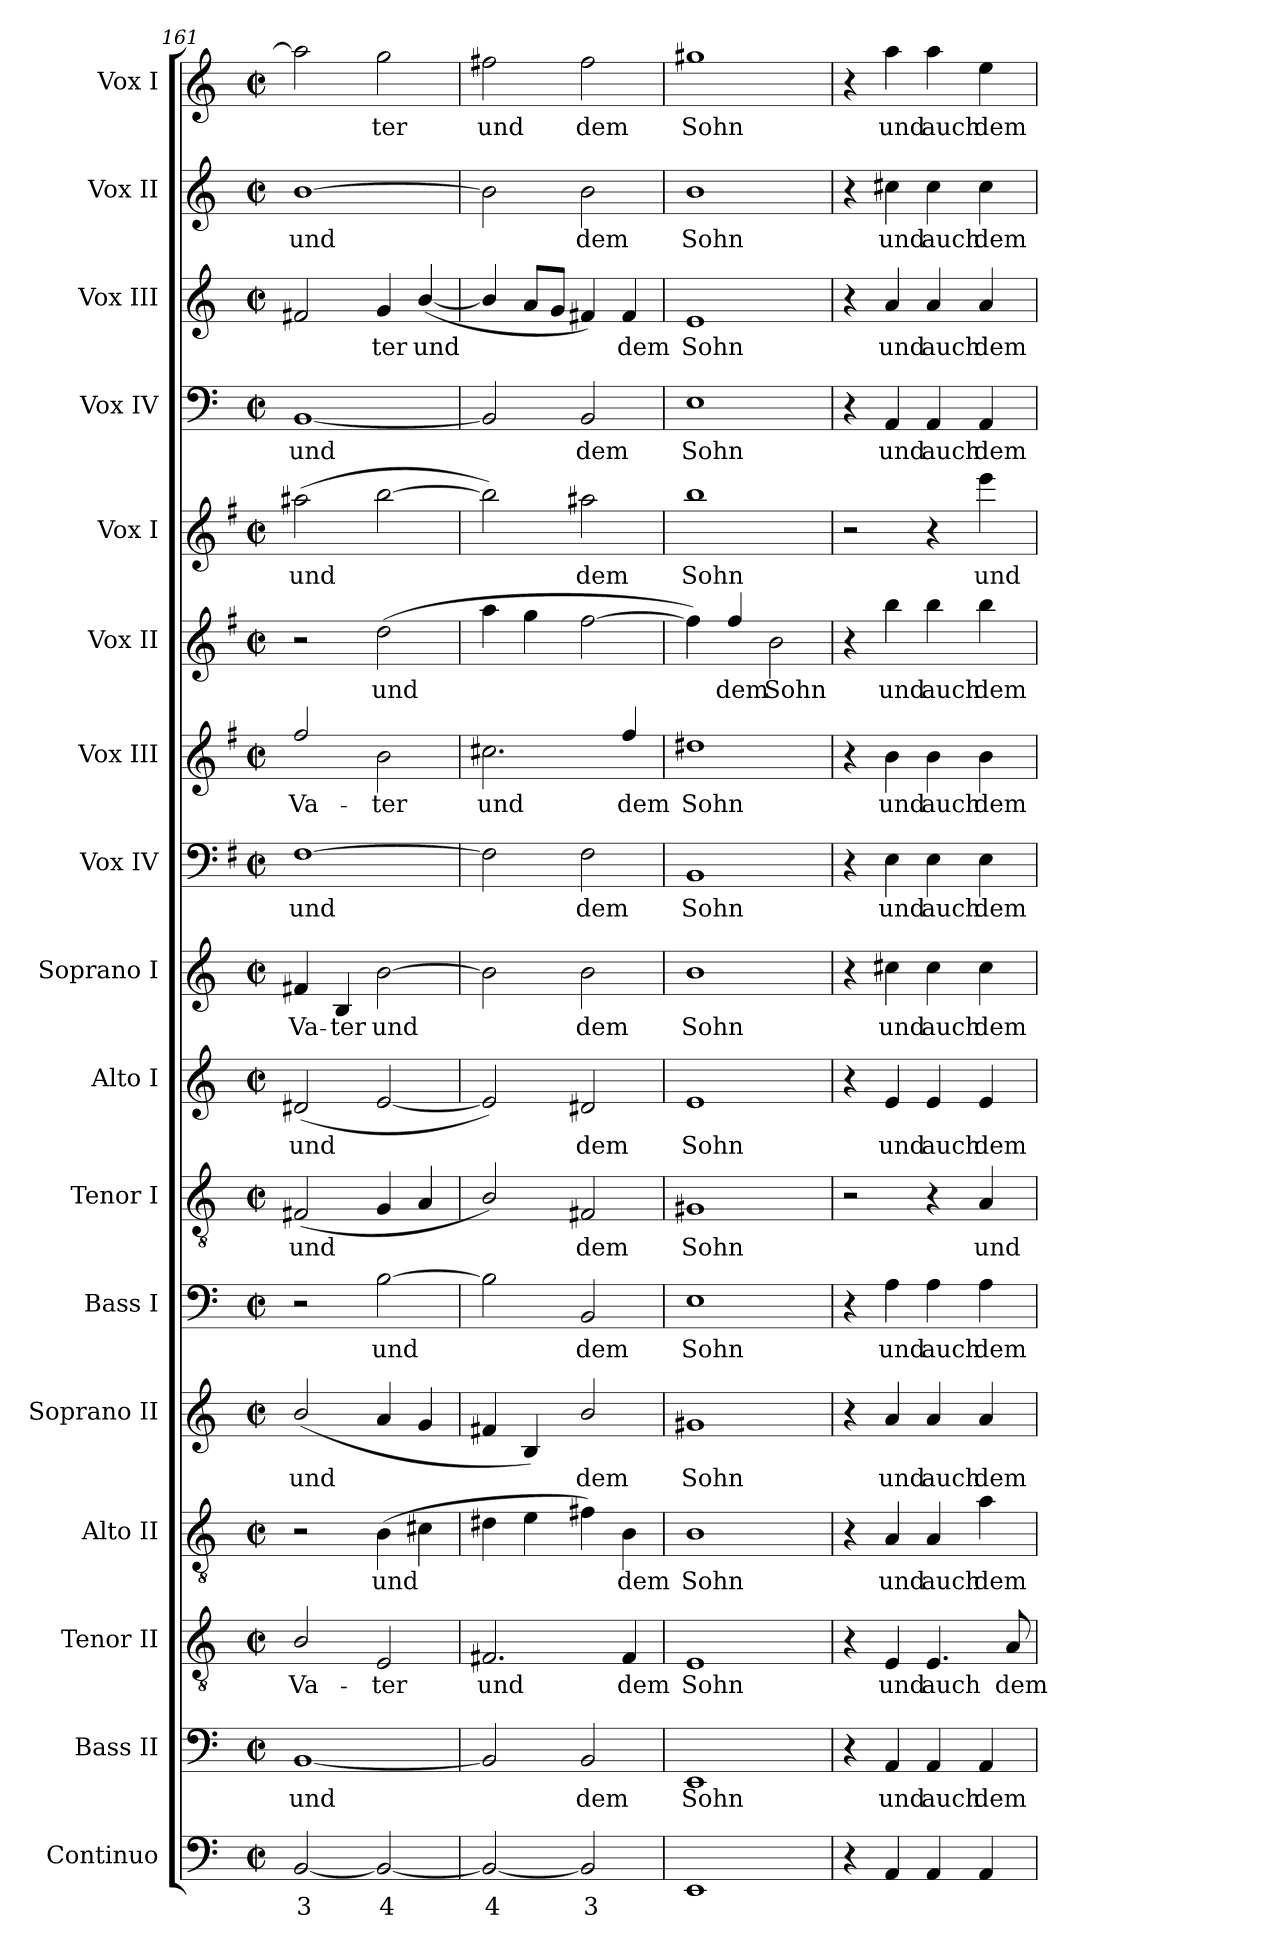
**kern	**text	**kern	**text	**kern	**text	**kern	**text	**kern	**text	**kern	**text	**kern	**text	**kern	**text	**kern	**text	**kern	**text	**kern	**text	**kern	**text	**kern	**text	**kern	**text	**kern	**text	**kern	**text	**kern	**text
*part17	*part17	*part16	*part16	*part15	*part15	*part14	*part14	*part13	*part13	*part12	*part12	*part11	*part11	*part10	*part10	*part9	*part9	*part8	*part8	*part7	*part7	*part6	*part6	*part5	*part5	*part4	*part4	*part3	*part3	*part2	*part2	*part1	*part1
*staff17	*staff17	*staff16	*staff16	*staff15	*staff15	*staff14	*staff14	*staff13	*staff13	*staff12	*staff12	*staff11	*staff11	*staff10	*staff10	*staff9	*staff9	*staff8	*staff8	*staff7	*staff7	*staff6	*staff6	*staff5	*staff5	*staff4	*staff4	*staff3	*staff3	*staff2	*staff2	*staff1	*staff1
*I"Continuo	*	*I"Bass II	*	*I"Tenor II	*	*I"Alto II	*	*I"Soprano II	*	*I"Bass I	*	*I"Tenor I	*	*I"Alto I	*	*I"Soprano I	*	*I"Vox IV	*	*I"Vox III	*	*I"Vox II	*	*I"Vox I	*	*I"Vox IV	*	*I"Vox III	*	*I"Vox II	*	*I"Vox I	*
*	*	*I'B	*	*I'T	*	*I'A	*	*I'S	*	*I'B	*	*I'T	*	*I'A	*	*I'S	*	*	*	*	*	*	*	*	*	*	*	*	*	*	*	*	*
*clefF4	*	*clefF4	*	*clefGv2	*	*clefGv2	*	*clefG2	*	*clefF4	*	*clefGv2	*	*clefG2	*	*clefG2	*	*clefF4	*	*clefG2	*	*clefG2	*	*clefG2	*	*clefF4	*	*clefG2	*	*clefG2	*	*clefG2	*
*	*	*	*	*	*	*	*	*	*	*	*	*	*	*	*	*	*	*ITrd4c7	*	*ITrd4c7	*	*ITrd4c7	*	*ITrd4c7	*	*	*	*	*	*	*	*	*
*k[]	*	*k[]	*	*k[]	*	*k[]	*	*k[]	*	*k[]	*	*k[]	*	*k[]	*	*k[]	*	*k[]	*	*k[]	*	*k[]	*	*k[]	*	*k[]	*	*k[]	*	*k[]	*	*k[]	*
*C:	*	*C:	*	*C:	*	*C:	*	*C:	*	*C:	*	*C:	*	*C:	*	*C:	*	*C:	*	*C:	*	*C:	*	*C:	*	*C:	*	*C:	*	*C:	*	*C:	*
*M2/2	*	*M2/2	*	*M2/2	*	*M2/2	*	*M2/2	*	*M2/2	*	*M2/2	*	*M2/2	*	*M2/2	*	*M2/2	*	*M2/2	*	*M2/2	*	*M2/2	*	*M2/2	*	*M2/2	*	*M2/2	*	*M2/2	*
*met(c|)	*	*met(c|)	*	*met(c|)	*	*met(c|)	*	*met(c|)	*	*met(c|)	*	*met(c|)	*	*met(c|)	*	*met(c|)	*	*met(c|)	*	*met(c|)	*	*met(c|)	*	*met(c|)	*	*met(c|)	*	*met(c|)	*	*met(c|)	*	*met(c|)	*
=161	=161	=161	=161	=161	=161	=161	=161	=161	=161	=161	=161	=161	=161	=161	=161	=161	=161	=161	=161	=161	=161	=161	=161	=161	=161	=161	=161	=161	=161	=161	=161	=161	=161
!	!LO:LY:b	!	!LO:LY:b	!	!LO:LY:b	!	!	!	!LO:LY:b	!	!	!	!LO:LY:b	!	!LO:LY:b	!	!LO:LY:b	!	!LO:LY:b	!	!LO:LY:b	!	!	!	!LO:LY:b	!	!LO:LY:b	!	!	!	!LO:LY:b	!	!
[2BB	3	[1BB	und	2B/	Va-	2r	.	(<2b/	und	2r	.	(<2F#X	und	(<2d#X	und	4f#X	Va-	[1BB	und	2b/	Va-	2r	.	(>2dd#X	und	[1BB	und	2f#X	.	[1b	und	2aa]	.
!	!	!	!	!	!	!	!	!	!	!	!	!	!	!	!	!	!LO:LY:b	!	!	!	!	!	!	!	!	!	!	!	!	!	!	!	!
.	.	.	.	.	.	.	.	.	.	.	.	.	.	.	.	4B	-ter	.	.	.	.	.	.	.	.	.	.	.	.	.	.	.	.
!	!LO:LY:b	!	!	!	!LO:LY:b	!	!LO:LY:b	!	!	!	!LO:LY:b	!	!	!	!	!	!LO:LY:b	!	!	!	!LO:LY:b	!	!LO:LY:b	!	!	!	!	!	!LO:LY:b	!	!	!	!LO:LY:b
2BB_	4	.	.	2E	-ter	(>4B	und	4a	.	[2B	und	4G	.	[2e	.	[2b	und	.	.	2e	-ter	(>2g	und	[2ee	.	.	.	4g	ter	.	.	2gg	ter
!	!	!	!	!	!	!	!	!	!	!	!	!	!	!	!	!	!	!	!	!	!	!	!	!	!	!	!	!	!LO:LY:b	!	!	!	!
.	.	.	.	.	.	4c#X	.	4g	.	.	.	4A	.	.	.	.	.	.	.	.	.	.	.	.	.	.	.	(<[4b/	und	.	.	.	.
=162	=162	=162	=162	=162	=162	=162	=162	=162	=162	=162	=162	=162	=162	=162	=162	=162	=162	=162	=162	=162	=162	=162	=162	=162	=162	=162	=162	=162	=162	=162	=162	=162	=162
!	!LO:LY:b	!	!	!	!LO:LY:b	!	!	!	!	!	!	!	!	!	!	!	!	!	!	!	!LO:LY:b	!	!	!	!	!	!	!	!	!	!	!	!LO:LY:b
2BB_	4	2BB]	.	2.F#X	und	4d#X	.	4f#X	.	2B]	.	2B/)	.	2e])	.	2b]	.	2BB]	.	2.f#X	und	4dd	.	2ee])	.	2BB]	.	4b/]	.	2b]	.	2ff#X	und
.	.	.	.	.	.	4e	.	4B)	.	.	.	.	.	.	.	.	.	.	.	.	.	4cc	.	.	.	.	.	8aL	.	.	.	.	.
.	.	.	.	.	.	.	.	.	.	.	.	.	.	.	.	.	.	.	.	.	.	.	.	.	.	.	.	8gJ	.	.	.	.	.
!	!LO:LY:b	!	!LO:LY:b	!	!	!	!	!	!LO:LY:b	!	!LO:LY:b	!	!LO:LY:b	!	!LO:LY:b	!	!LO:LY:b	!	!LO:LY:b	!	!	!	!	!	!LO:LY:b	!	!LO:LY:b	!	!	!	!LO:LY:b	!	!LO:LY:b
2BB]	3	2BB	dem	.	.	4f#X)	.	2b/	dem	2BB	dem	2F#X	dem	2d#X	dem	2b	dem	2BB	dem	.	.	[2b	.	2dd#X	dem	2BB	dem	4f#X)	.	2b	dem	2ff#	dem
!	!	!	!	!	!LO:LY:b	!	!LO:LY:b	!	!	!	!	!	!	!	!	!	!	!	!	!	!LO:LY:b	!	!	!	!	!	!	!	!LO:LY:b	!	!	!	!
.	.	.	.	4F#	dem	4B	dem	.	.	.	.	.	.	.	.	.	.	.	.	4b/	dem	.	.	.	.	.	.	4f#	dem	.	.	.	.
=163	=163	=163	=163	=163	=163	=163	=163	=163	=163	=163	=163	=163	=163	=163	=163	=163	=163	=163	=163	=163	=163	=163	=163	=163	=163	=163	=163	=163	=163	=163	=163	=163	=163
!	!	!	!LO:LY:b	!	!LO:LY:b	!	!LO:LY:b	!	!LO:LY:b	!	!LO:LY:b	!	!LO:LY:b	!	!LO:LY:b	!	!LO:LY:b	!	!LO:LY:b	!	!LO:LY:b	!	!	!	!LO:LY:b	!	!LO:LY:b	!	!LO:LY:b	!	!LO:LY:b	!	!LO:LY:b
1EE	.	1EE	Sohn	1E	Sohn	1B	Sohn	1g#X	Sohn	1E	Sohn	1G#X	Sohn	1e	Sohn	1b	Sohn	1EE	Sohn	1g#X	Sohn	4b])	.	1ee	Sohn	1E	Sohn	1e	Sohn	1b	Sohn	1gg#X	Sohn
!	!	!	!	!	!	!	!	!	!	!	!	!	!	!	!	!	!	!	!	!	!	!	!LO:LY:b	!	!	!	!	!	!	!	!	!	!
.	.	.	.	.	.	.	.	.	.	.	.	.	.	.	.	.	.	.	.	.	.	4b/	dem	.	.	.	.	.	.	.	.	.	.
!	!	!	!	!	!	!	!	!	!	!	!	!	!	!	!	!	!	!	!	!	!	!	!LO:LY:b	!	!	!	!	!	!	!	!	!	!
.	.	.	.	.	.	.	.	.	.	.	.	.	.	.	.	.	.	.	.	.	.	2e	Sohn	.	.	.	.	.	.	.	.	.	.
=164	=164	=164	=164	=164	=164	=164	=164	=164	=164	=164	=164	=164	=164	=164	=164	=164	=164	=164	=164	=164	=164	=164	=164	=164	=164	=164	=164	=164	=164	=164	=164	=164	=164
4r	.	4r	.	4r	.	4r	.	4r	.	4r	.	2r	.	4r	.	4r	.	4r	.	4r	.	4r	.	2r	.	4r	.	4r	.	4r	.	4r	.
!	!	!	!LO:LY:b	!	!LO:LY:b	!	!LO:LY:b	!	!LO:LY:b	!	!LO:LY:b	!	!	!	!LO:LY:b	!	!LO:LY:b	!	!LO:LY:b	!	!LO:LY:b	!	!LO:LY:b	!	!	!	!LO:LY:b	!	!LO:LY:b	!	!LO:LY:b	!	!LO:LY:b
4AA	.	4AA	und	4E	und	4A	und	4a	und	4A	und	.	.	4e	und	4cc#X	und	4AA	und	4e	und	4ee	und	.	.	4AA	und	4a	und	4cc#X	und	4aa	und
!	!	!	!LO:LY:b	!	!LO:LY:b	!	!LO:LY:b	!	!LO:LY:b	!	!LO:LY:b	!	!	!	!LO:LY:b	!	!LO:LY:b	!	!LO:LY:b	!	!LO:LY:b	!	!LO:LY:b	!	!	!	!LO:LY:b	!	!LO:LY:b	!	!LO:LY:b	!	!LO:LY:b
4AA	.	4AA	auch	4.E	auch	4A	auch	4a	auch	4A	auch	4r	.	4e	auch	4cc#	auch	4AA	auch	4e	auch	4ee	auch	4r	.	4AA	auch	4a	auch	4cc#	auch	4aa	auch
!	!	!	!LO:LY:b	!	!	!	!LO:LY:b	!	!LO:LY:b	!	!LO:LY:b	!	!LO:LY:b	!	!LO:LY:b	!	!LO:LY:b	!	!LO:LY:b	!	!LO:LY:b	!	!LO:LY:b	!	!LO:LY:b	!	!LO:LY:b	!	!LO:LY:b	!	!LO:LY:b	!	!LO:LY:b
4AA	.	4AA	dem	.	.	4a	dem	4a	dem	4A	dem	4A	und	4e	dem	4cc#	dem	4AA	dem	4e	dem	4ee	dem	4aa	und	4AA	dem	4a	dem	4cc#	dem	4ee	dem
!	!	!	!	!	!LO:LY:b	!	!	!	!	!	!	!	!	!	!	!	!	!	!	!	!	!	!	!	!	!	!	!	!	!	!	!	!
.	.	.	.	8A	dem	.	.	.	.	.	.	.	.	.	.	.	.	.	.	.	.	.	.	.	.	.	.	.	.	.	.	.	.
=	=	=	=	=	=	=	=	=	=	=	=	=	=	=	=	=	=	=	=	=	=	=	=	=	=	=	=	=	=	=	=	=	=
*-	*-	*-	*-	*-	*-	*-	*-	*-	*-	*-	*-	*-	*-	*-	*-	*-	*-	*-	*-	*-	*-	*-	*-	*-	*-	*-	*-	*-	*-	*-	*-	*-	*-
